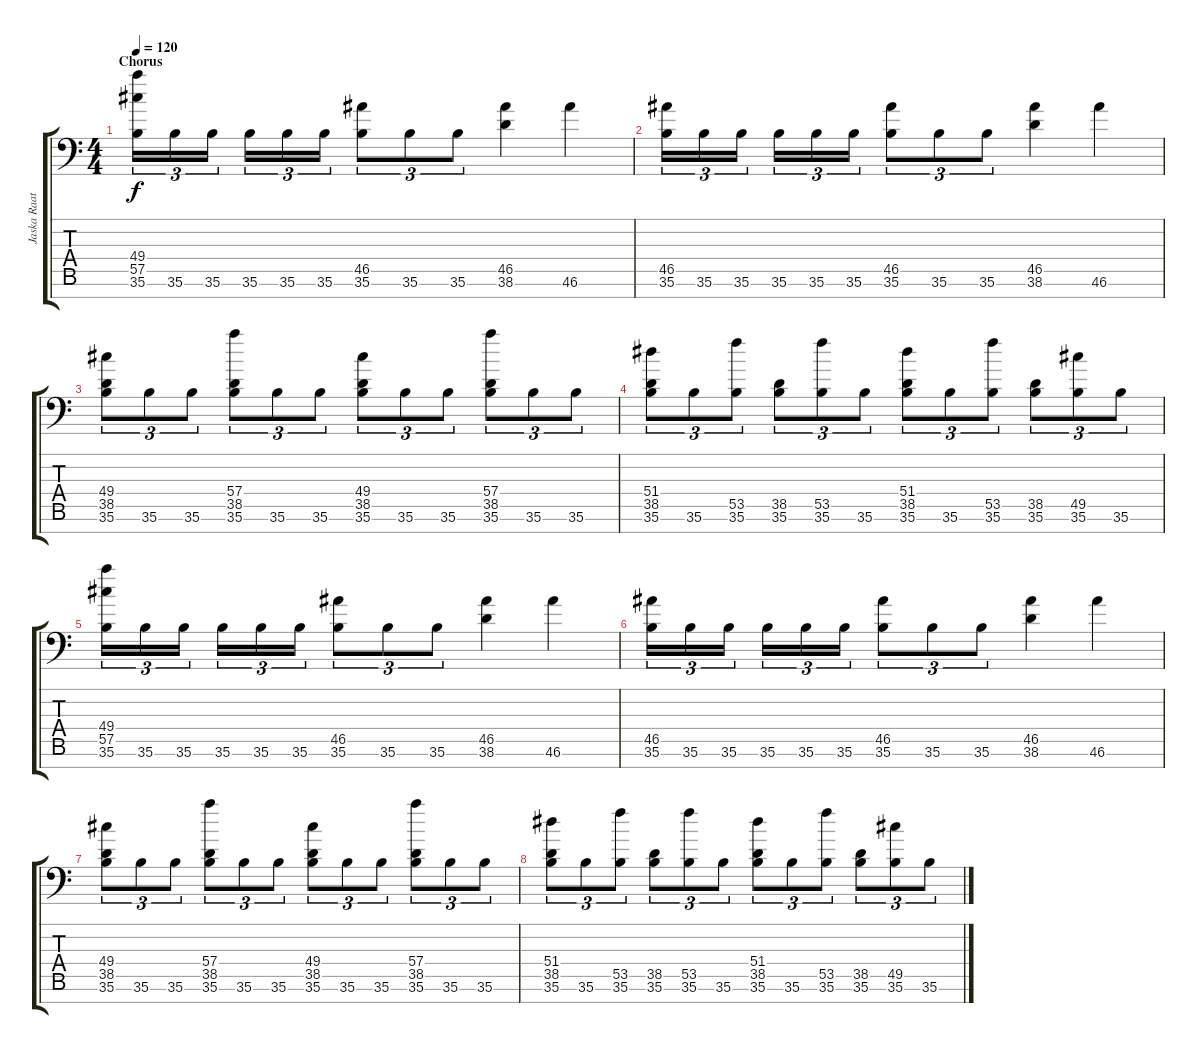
\track ("Jaska Raatikainen [Drum]" "Jaska Raat") {instrument acousticgrandpiano}
\staff {score tabs}
\tuning (C-1 C-1 C-1 C-1 C-1 C-1 C-1) {hide}
\ts (4 4)
\section ("" "Chorus")
\tempo 120
\clef f4
\ks c
(49.4 57.5 35.6).16{tu (3 2) dy f} 35.6.16{tu (3 2)} 35.6.16{tu (3 2)} 35.6.16{tu (3 2)} 35.6.16{tu (3 2)} 35.6.16{tu (3 2)} (46.5 35.6).8{tu (3 2)} 35.6.8{tu (3 2)} 35.6.8{tu (3 2)} (46.5 38.6).4 46.6.4 |
(46.5 35.6).16{tu (3 2)} 35.6.16{tu (3 2)} 35.6.16{tu (3 2)} 35.6.16{tu (3 2)} 35.6.16{tu (3 2)} 35.6.16{tu (3 2)} (46.5 35.6).8{tu (3 2)} 35.6.8{tu (3 2)} 35.6.8{tu (3 2)} (46.5 38.6).4 46.6.4 |
(49.4 38.5 35.6).8{tu (3 2)} 35.6.8{tu (3 2)} 35.6.8{tu (3 2)} (57.4 38.5 35.6).8{tu (3 2)} 35.6.8{tu (3 2)} 35.6.8{tu (3 2)} (49.4 38.5 35.6).8{tu (3 2)} 35.6.8{tu (3 2)} 35.6.8{tu (3 2)} (57.4 38.5 35.6).8{tu (3 2)} 35.6.8{tu (3 2)} 35.6.8{tu (3 2)} |
(51.4 38.5 35.6).8{tu (3 2)} 35.6.8{tu (3 2)} (53.5 35.6).8{tu (3 2)} (38.5 35.6).8{tu (3 2)} (53.5 35.6).8{tu (3 2)} 35.6.8{tu (3 2)} (51.4 38.5 35.6).8{tu (3 2)} 35.6.8{tu (3 2)} (53.5 35.6).8{tu (3 2)} (38.5 35.6).8{tu (3 2)} (49.5 35.6).8{tu (3 2)} 35.6.8{tu (3 2)} |
(49.4 57.5 35.6).16{tu (3 2)} 35.6.16{tu (3 2)} 35.6.16{tu (3 2)} 35.6.16{tu (3 2)} 35.6.16{tu (3 2)} 35.6.16{tu (3 2)} (46.5 35.6).8{tu (3 2)} 35.6.8{tu (3 2)} 35.6.8{tu (3 2)} (46.5 38.6).4 46.6.4 |
(46.5 35.6).16{tu (3 2)} 35.6.16{tu (3 2)} 35.6.16{tu (3 2)} 35.6.16{tu (3 2)} 35.6.16{tu (3 2)} 35.6.16{tu (3 2)} (46.5 35.6).8{tu (3 2)} 35.6.8{tu (3 2)} 35.6.8{tu (3 2)} (46.5 38.6).4 46.6.4 |
(49.4 38.5 35.6).8{tu (3 2)} 35.6.8{tu (3 2)} 35.6.8{tu (3 2)} (57.4 38.5 35.6).8{tu (3 2)} 35.6.8{tu (3 2)} 35.6.8{tu (3 2)} (49.4 38.5 35.6).8{tu (3 2)} 35.6.8{tu (3 2)} 35.6.8{tu (3 2)} (57.4 38.5 35.6).8{tu (3 2)} 35.6.8{tu (3 2)} 35.6.8{tu (3 2)} |
(51.4 38.5 35.6).8{tu (3 2)} 35.6.8{tu (3 2)} (53.5 35.6).8{tu (3 2)} (38.5 35.6).8{tu (3 2)} (53.5 35.6).8{tu (3 2)} 35.6.8{tu (3 2)} (51.4 38.5 35.6).8{tu (3 2)} 35.6.8{tu (3 2)} (53.5 35.6).8{tu (3 2)} (38.5 35.6).8{tu (3 2)} (49.5 35.6).8{tu (3 2)} 35.6.8{tu (3 2)}
